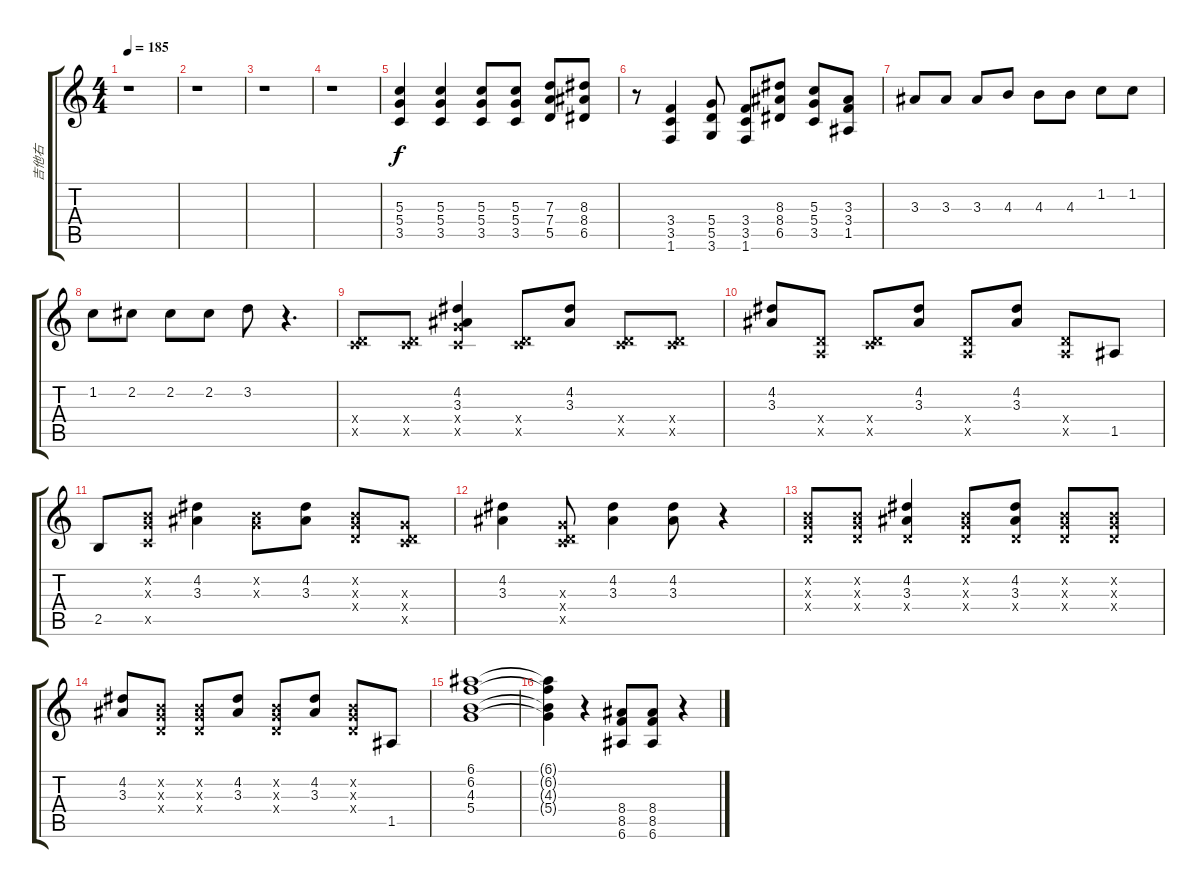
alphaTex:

\track ("吉他右" "吉他右") {instrument distortionguitar}
\staff {score tabs}
\tuning (E4 B3 G3 D3 A2 E2) {hide}
\ts (4 4)
\tempo 185
\clef g2
\ks c
r.1{dy f instrument distortionguitar} |
r.1 |
r.1 |
r.1 |
(5.3 5.4 3.5).4 (5.3 5.4 3.5).4 (5.3 5.4 3.5).8 (5.3 5.4 3.5).8 (7.3 7.4 5.5).8 (8.3 8.4 6.5).8 |
r.8 (3.4 3.5 1.6).4 (5.4 5.5 3.6).8 (3.4 3.5 1.6).8 (8.3 8.4 6.5).8 (5.3 5.4 3.5).8 (3.3 3.4 1.5).8 |
3.3.8 3.3.8 3.3.8 4.3.8 4.3.8 4.3.8 1.2.8 1.2.8 |
1.2.8 2.2.8 2.2.8 2.2.8 3.2.8 r.4{d} |
(0.4{x} 3.5{x}).8 (0.4{x} 3.5{x}).8 (4.2 3.3 5.4{x} 3.5{x}).4 (0.4{x} 3.5{x}).8 (4.2 3.3).8 (0.4{x} 3.5{x}).8 (0.4{x} 3.5{x}).8 |
(4.2 3.3).8 (0.4{x} 0.5{x}).8 (0.4{x} 3.5{x}).8 (4.2 3.3).8 (0.4{x} 0.5{x}).8 (4.2 3.3).8 (0.4{x} 0.5{x}).8 1.5.8 |
2.5.8 (0.2{x} 0.3{x} 3.5{x}).8 (4.2 3.3).4 (0.2{x} 0.3{x}).8 (4.2 3.3).8 (0.2{x} 0.3{x} 0.4{x}).8 (0.3{x} 0.4{x} 3.5{x}).8 |
(4.2 3.3).4 (0.3{x} 0.4{x} 3.5{x}).8 (4.2 3.3).4 (4.2 3.3).8 r.4 |
(0.2{x} 0.3{x} 0.4{x}).8 (0.2{x} 0.3{x} 0.4{x}).8 (4.2 3.3 0.4{x}).4 (0.2{x} 0.3{x} 0.4{x}).8 (4.2 3.3 0.4{x}).8 (0.2{x} 0.3{x} 0.4{x}).8 (0.2{x} 0.3{x} 0.4{x}).8 |
(4.2 3.3).8 (0.2{x} 0.3{x} 0.4{x}).8 (0.2{x} 0.3{x} 0.4{x}).8 (4.2 3.3).8 (0.2{x} 0.3{x} 0.4{x}).8 (4.2 3.3).8 (0.2{x} 0.3{x} 0.4{x}).8 1.5.8 |
(6.1 6.2 4.3 5.4).1 |
(6.1{t} 6.2{t} 4.3{t} 5.4{t}).4 r.4 (8.4 8.5 6.6).8 (8.4 8.5 6.6).8 r.4
